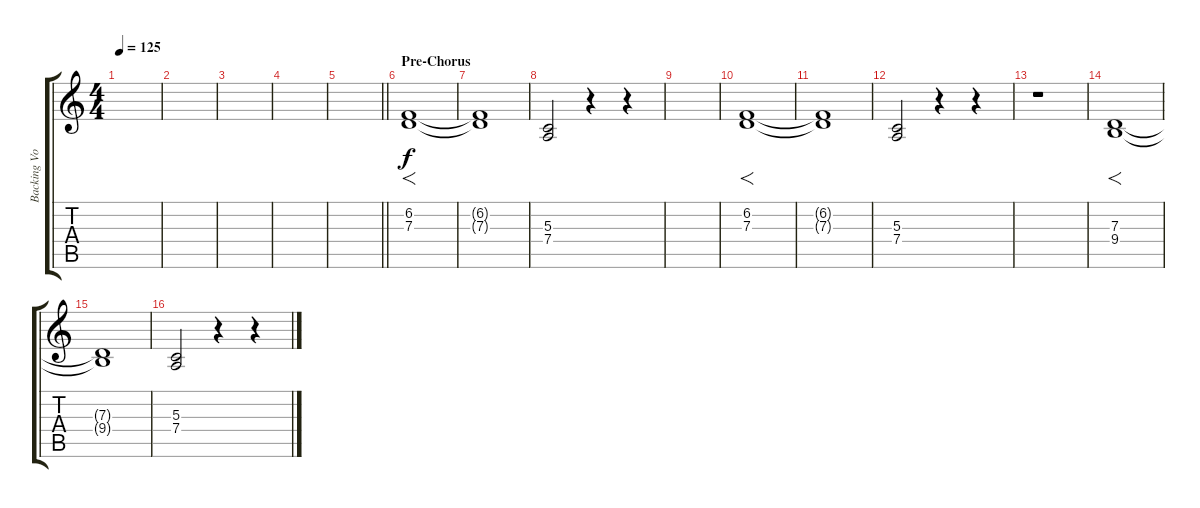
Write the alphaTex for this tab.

\track ("Backing Vocals #2 (John Frusciante)" "Backing Vo") {instrument oboe}
\staff {score tabs}
\tuning (E4 B3 G3 D3 A2 E2) {hide}
\ts (4 4)
\tempo 125
\clef g2
\ks c
|
|
|
|
\barLineRight lightlight
|
\section ("" "Pre-Chorus")
(6.2 7.3).1{f} |
(6.2{t} 7.3{t}).1 |
(5.3 7.4).2 r.4 r.4 |
|
(6.2 7.3).1{f} |
(6.2{t} 7.3{t}).1 |
(5.3 7.4).2 r.4 r.4 |
r.1 |
(7.3 9.4).1{f} |
(7.3{t} 9.4{t}).1 |
(5.3 7.4).2 r.4 r.4
